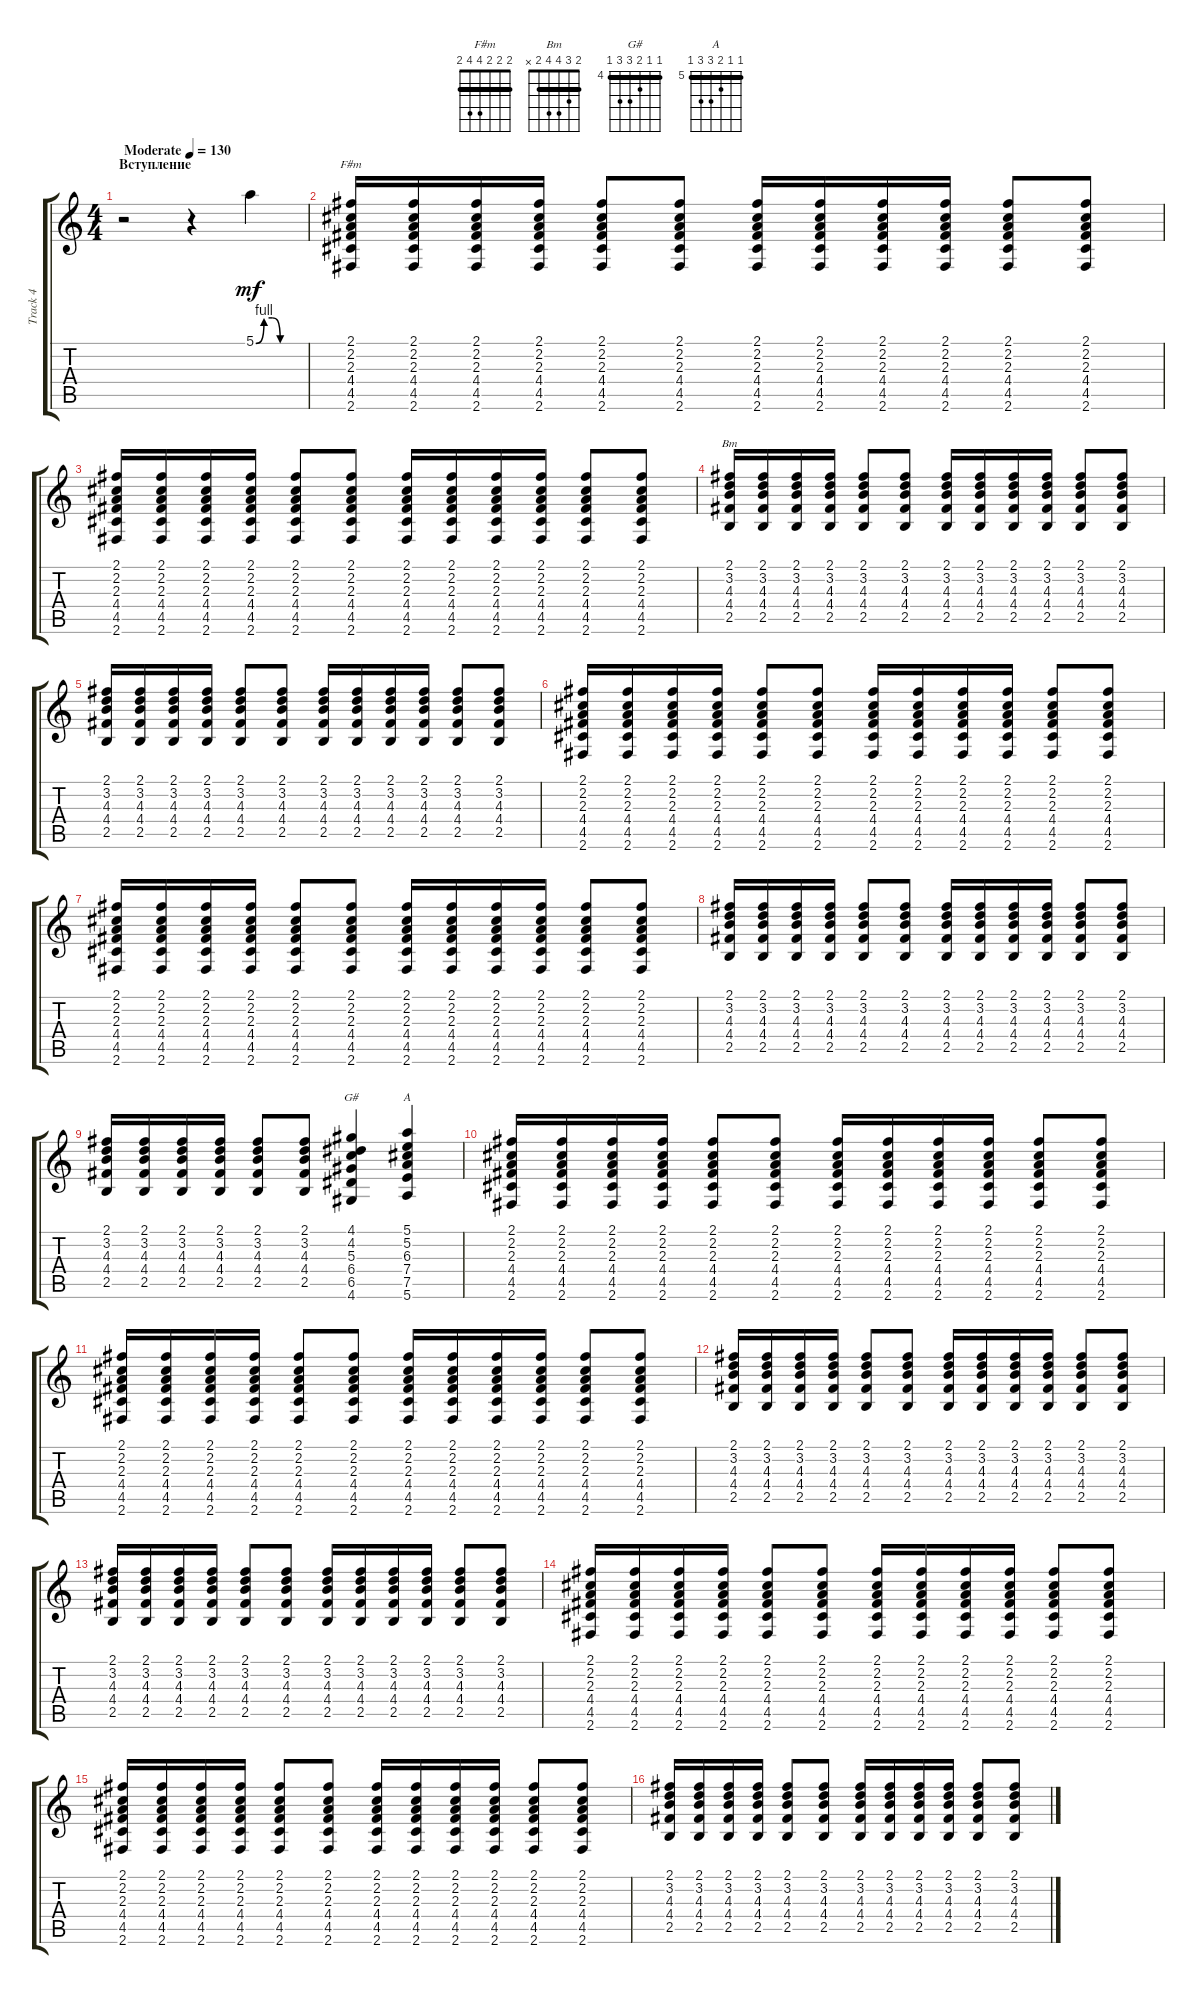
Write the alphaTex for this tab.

\track ("Track 4" "Track 4") {instrument distortionguitar}
\staff {score tabs}
\tuning (E4 B3 G3 D3 A2 E2) {hide}
\chord ("F#m" 2 2 2 4 4 2) {barre 2}
\chord ("Bm" 2 3 4 4 2 x) {barre 2}
\chord ("G#" 4 4 5 6 6 4) {firstfret 4 barre 4}
\chord ("A" 5 5 6 7 7 5) {firstfret 5 barre 5}
\ts (4 4)
\section ("" "Вступление")
\tempo (130 "Moderate")
\clef g2
\ks c
r.2{dy mf instrument distortionguitar} r.4 5.1{be (custom 0 0 10 4 20 4 30 0 40 0 60 0)}.4 |
(2.1 2.2 2.3 4.4 4.5 2.6).16{ch "F#m"} (2.1 2.2 2.3 4.4 4.5 2.6).16 (2.1 2.2 2.3 4.4 4.5 2.6).16 (2.1 2.2 2.3 4.4 4.5 2.6).16 (2.1 2.2 2.3 4.4 4.5 2.6).8 (2.1 2.2 2.3 4.4 4.5 2.6).8 (2.1 2.2 2.3 4.4 4.5 2.6).16 (2.1 2.2 2.3 4.4 4.5 2.6).16 (2.1 2.2 2.3 4.4 4.5 2.6).16 (2.1 2.2 2.3 4.4 4.5 2.6).16 (2.1 2.2 2.3 4.4 4.5 2.6).8 (2.1 2.2 2.3 4.4 4.5 2.6).8 |
(2.1 2.2 2.3 4.4 4.5 2.6).16 (2.1 2.2 2.3 4.4 4.5 2.6).16 (2.1 2.2 2.3 4.4 4.5 2.6).16 (2.1 2.2 2.3 4.4 4.5 2.6).16 (2.1 2.2 2.3 4.4 4.5 2.6).8 (2.1 2.2 2.3 4.4 4.5 2.6).8 (2.1 2.2 2.3 4.4 4.5 2.6).16 (2.1 2.2 2.3 4.4 4.5 2.6).16 (2.1 2.2 2.3 4.4 4.5 2.6).16 (2.1 2.2 2.3 4.4 4.5 2.6).16 (2.1 2.2 2.3 4.4 4.5 2.6).8 (2.1 2.2 2.3 4.4 4.5 2.6).8 |
(2.1 3.2 4.3 4.4 2.5).16{ch "Bm"} (2.1 3.2 4.3 4.4 2.5).16 (2.1 3.2 4.3 4.4 2.5).16 (2.1 3.2 4.3 4.4 2.5).16 (2.1 3.2 4.3 4.4 2.5).8 (2.1 3.2 4.3 4.4 2.5).8 (2.1 3.2 4.3 4.4 2.5).16 (2.1 3.2 4.3 4.4 2.5).16 (2.1 3.2 4.3 4.4 2.5).16 (2.1 3.2 4.3 4.4 2.5).16 (2.1 3.2 4.3 4.4 2.5).8 (2.1 3.2 4.3 4.4 2.5).8 |
(2.1 3.2 4.3 4.4 2.5).16 (2.1 3.2 4.3 4.4 2.5).16 (2.1 3.2 4.3 4.4 2.5).16 (2.1 3.2 4.3 4.4 2.5).16 (2.1 3.2 4.3 4.4 2.5).8 (2.1 3.2 4.3 4.4 2.5).8 (2.1 3.2 4.3 4.4 2.5).16 (2.1 3.2 4.3 4.4 2.5).16 (2.1 3.2 4.3 4.4 2.5).16 (2.1 3.2 4.3 4.4 2.5).16 (2.1 3.2 4.3 4.4 2.5).8 (2.1 3.2 4.3 4.4 2.5).8 |
(2.1 2.2 2.3 4.4 4.5 2.6).16 (2.1 2.2 2.3 4.4 4.5 2.6).16 (2.1 2.2 2.3 4.4 4.5 2.6).16 (2.1 2.2 2.3 4.4 4.5 2.6).16 (2.1 2.2 2.3 4.4 4.5 2.6).8 (2.1 2.2 2.3 4.4 4.5 2.6).8 (2.1 2.2 2.3 4.4 4.5 2.6).16 (2.1 2.2 2.3 4.4 4.5 2.6).16 (2.1 2.2 2.3 4.4 4.5 2.6).16 (2.1 2.2 2.3 4.4 4.5 2.6).16 (2.1 2.2 2.3 4.4 4.5 2.6).8 (2.1 2.2 2.3 4.4 4.5 2.6).8 |
(2.1 2.2 2.3 4.4 4.5 2.6).16 (2.1 2.2 2.3 4.4 4.5 2.6).16 (2.1 2.2 2.3 4.4 4.5 2.6).16 (2.1 2.2 2.3 4.4 4.5 2.6).16 (2.1 2.2 2.3 4.4 4.5 2.6).8 (2.1 2.2 2.3 4.4 4.5 2.6).8 (2.1 2.2 2.3 4.4 4.5 2.6).16 (2.1 2.2 2.3 4.4 4.5 2.6).16 (2.1 2.2 2.3 4.4 4.5 2.6).16 (2.1 2.2 2.3 4.4 4.5 2.6).16 (2.1 2.2 2.3 4.4 4.5 2.6).8 (2.1 2.2 2.3 4.4 4.5 2.6).8 |
(2.1 3.2 4.3 4.4 2.5).16 (2.1 3.2 4.3 4.4 2.5).16 (2.1 3.2 4.3 4.4 2.5).16 (2.1 3.2 4.3 4.4 2.5).16 (2.1 3.2 4.3 4.4 2.5).8 (2.1 3.2 4.3 4.4 2.5).8 (2.1 3.2 4.3 4.4 2.5).16 (2.1 3.2 4.3 4.4 2.5).16 (2.1 3.2 4.3 4.4 2.5).16 (2.1 3.2 4.3 4.4 2.5).16 (2.1 3.2 4.3 4.4 2.5).8 (2.1 3.2 4.3 4.4 2.5).8 |
(2.1 3.2 4.3 4.4 2.5).16 (2.1 3.2 4.3 4.4 2.5).16 (2.1 3.2 4.3 4.4 2.5).16 (2.1 3.2 4.3 4.4 2.5).16 (2.1 3.2 4.3 4.4 2.5).8 (2.1 3.2 4.3 4.4 2.5).8 (4.1 4.2 5.3 6.4 6.5 4.6).4{ch "G#"} (5.1 5.2 6.3 7.4 7.5 5.6).4{ch "A"} |
(2.1 2.2 2.3 4.4 4.5 2.6).16 (2.1 2.2 2.3 4.4 4.5 2.6).16 (2.1 2.2 2.3 4.4 4.5 2.6).16 (2.1 2.2 2.3 4.4 4.5 2.6).16 (2.1 2.2 2.3 4.4 4.5 2.6).8 (2.1 2.2 2.3 4.4 4.5 2.6).8 (2.1 2.2 2.3 4.4 4.5 2.6).16 (2.1 2.2 2.3 4.4 4.5 2.6).16 (2.1 2.2 2.3 4.4 4.5 2.6).16 (2.1 2.2 2.3 4.4 4.5 2.6).16 (2.1 2.2 2.3 4.4 4.5 2.6).8 (2.1 2.2 2.3 4.4 4.5 2.6).8 |
(2.1 2.2 2.3 4.4 4.5 2.6).16 (2.1 2.2 2.3 4.4 4.5 2.6).16 (2.1 2.2 2.3 4.4 4.5 2.6).16 (2.1 2.2 2.3 4.4 4.5 2.6).16 (2.1 2.2 2.3 4.4 4.5 2.6).8 (2.1 2.2 2.3 4.4 4.5 2.6).8 (2.1 2.2 2.3 4.4 4.5 2.6).16 (2.1 2.2 2.3 4.4 4.5 2.6).16 (2.1 2.2 2.3 4.4 4.5 2.6).16 (2.1 2.2 2.3 4.4 4.5 2.6).16 (2.1 2.2 2.3 4.4 4.5 2.6).8 (2.1 2.2 2.3 4.4 4.5 2.6).8 |
(2.1 3.2 4.3 4.4 2.5).16 (2.1 3.2 4.3 4.4 2.5).16 (2.1 3.2 4.3 4.4 2.5).16 (2.1 3.2 4.3 4.4 2.5).16 (2.1 3.2 4.3 4.4 2.5).8 (2.1 3.2 4.3 4.4 2.5).8 (2.1 3.2 4.3 4.4 2.5).16 (2.1 3.2 4.3 4.4 2.5).16 (2.1 3.2 4.3 4.4 2.5).16 (2.1 3.2 4.3 4.4 2.5).16 (2.1 3.2 4.3 4.4 2.5).8 (2.1 3.2 4.3 4.4 2.5).8 |
(2.1 3.2 4.3 4.4 2.5).16 (2.1 3.2 4.3 4.4 2.5).16 (2.1 3.2 4.3 4.4 2.5).16 (2.1 3.2 4.3 4.4 2.5).16 (2.1 3.2 4.3 4.4 2.5).8 (2.1 3.2 4.3 4.4 2.5).8 (2.1 3.2 4.3 4.4 2.5).16 (2.1 3.2 4.3 4.4 2.5).16 (2.1 3.2 4.3 4.4 2.5).16 (2.1 3.2 4.3 4.4 2.5).16 (2.1 3.2 4.3 4.4 2.5).8 (2.1 3.2 4.3 4.4 2.5).8 |
(2.1 2.2 2.3 4.4 4.5 2.6).16 (2.1 2.2 2.3 4.4 4.5 2.6).16 (2.1 2.2 2.3 4.4 4.5 2.6).16 (2.1 2.2 2.3 4.4 4.5 2.6).16 (2.1 2.2 2.3 4.4 4.5 2.6).8 (2.1 2.2 2.3 4.4 4.5 2.6).8 (2.1 2.2 2.3 4.4 4.5 2.6).16 (2.1 2.2 2.3 4.4 4.5 2.6).16 (2.1 2.2 2.3 4.4 4.5 2.6).16 (2.1 2.2 2.3 4.4 4.5 2.6).16 (2.1 2.2 2.3 4.4 4.5 2.6).8 (2.1 2.2 2.3 4.4 4.5 2.6).8 |
(2.1 2.2 2.3 4.4 4.5 2.6).16 (2.1 2.2 2.3 4.4 4.5 2.6).16 (2.1 2.2 2.3 4.4 4.5 2.6).16 (2.1 2.2 2.3 4.4 4.5 2.6).16 (2.1 2.2 2.3 4.4 4.5 2.6).8 (2.1 2.2 2.3 4.4 4.5 2.6).8 (2.1 2.2 2.3 4.4 4.5 2.6).16 (2.1 2.2 2.3 4.4 4.5 2.6).16 (2.1 2.2 2.3 4.4 4.5 2.6).16 (2.1 2.2 2.3 4.4 4.5 2.6).16 (2.1 2.2 2.3 4.4 4.5 2.6).8 (2.1 2.2 2.3 4.4 4.5 2.6).8 |
(2.1 3.2 4.3 4.4 2.5).16 (2.1 3.2 4.3 4.4 2.5).16 (2.1 3.2 4.3 4.4 2.5).16 (2.1 3.2 4.3 4.4 2.5).16 (2.1 3.2 4.3 4.4 2.5).8 (2.1 3.2 4.3 4.4 2.5).8 (2.1 3.2 4.3 4.4 2.5).16 (2.1 3.2 4.3 4.4 2.5).16 (2.1 3.2 4.3 4.4 2.5).16 (2.1 3.2 4.3 4.4 2.5).16 (2.1 3.2 4.3 4.4 2.5).8 (2.1 3.2 4.3 4.4 2.5).8
